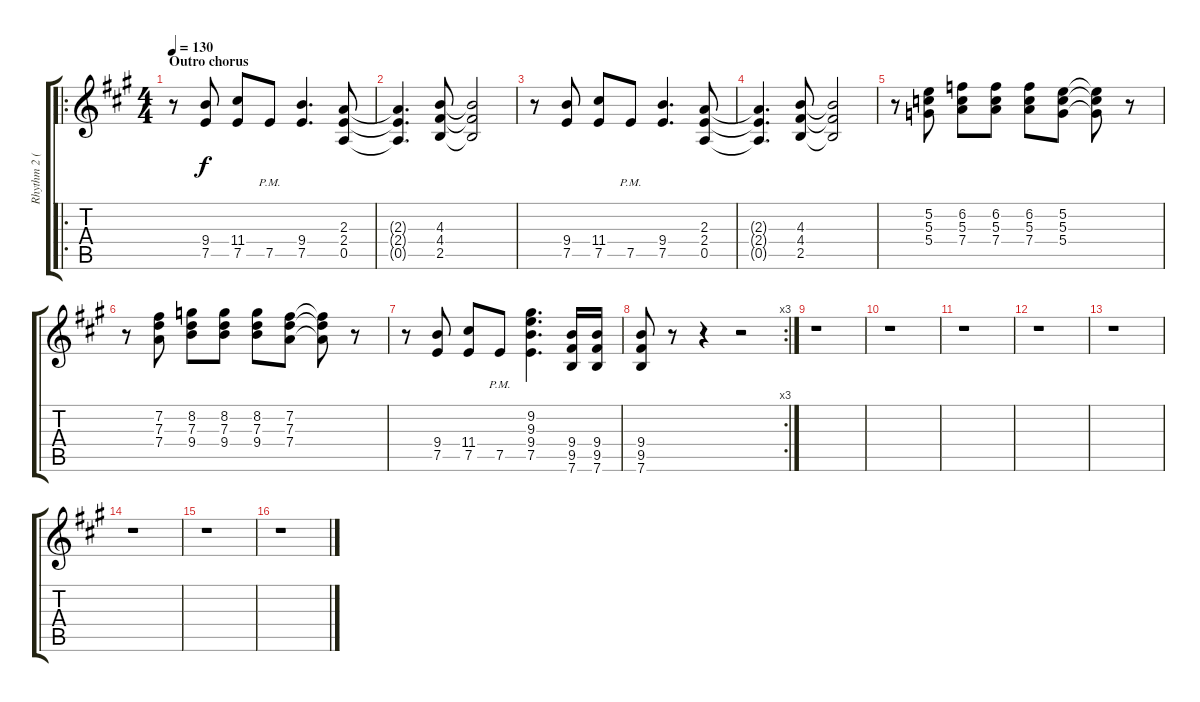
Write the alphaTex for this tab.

\track ("Rhythm 2 (right)" "Rhythm 2 (") {mute instrument acousticguitarsteel}
\staff {score tabs}
\tuning (E4 B3 G3 D3 A2 E2) {hide}
\ro
\ts (4 4)
\section ("" "Outro chorus")
\tempo 130
\clef g2
\ks a
r.8{dy f} (9.4 7.5).8 (11.4 7.5).8 7.5{pm}.8 (9.4 7.5).4{d} (2.3 2.4 0.5).8 |
(2.3{t} 2.4{t} 0.5{t}).4{d} (4.3 4.4 2.5).8 (4.3{t} 4.4{t} 2.5{t}).2 |
r.8 (9.4 7.5).8 (11.4 7.5).8 7.5{pm}.8 (9.4 7.5).4{d} (2.3 2.4 0.5).8 |
(2.3{t} 2.4{t} 0.5{t}).4{d} (4.3 4.4 2.5).8 (4.3{t} 4.4{t} 2.5{t}).2 |
r.8 (5.2 5.3 5.4).8 (6.2 5.3 7.4).8 (6.2 5.3 7.4).8 (6.2 5.3 7.4).8 (5.2 5.3 5.4).8 (5.2{t} 5.3{t} 5.4{t}).8 r.8 |
r.8 (7.2 7.3 7.4).8 (8.2 7.3 9.4).8 (8.2 7.3 9.4).8 (8.2 7.3 9.4).8 (7.2 7.3 7.4).8 (7.2{t} 7.3{t} 7.4{t}).8 r.8 |
r.8 (9.4 7.5).8 (11.4 7.5).8 7.5{pm}.8 (9.2 9.3 9.4 7.5).4{d} (9.4 9.5 7.6).16 (9.4 9.5 7.6).16 |
\rc 3
(9.4 9.5 7.6).8 r.8 r.4 r.2 |
r.1 |
r.1 |
r.1 |
r.1 |
r.1 |
r.1 |
r.1 |
r.1
